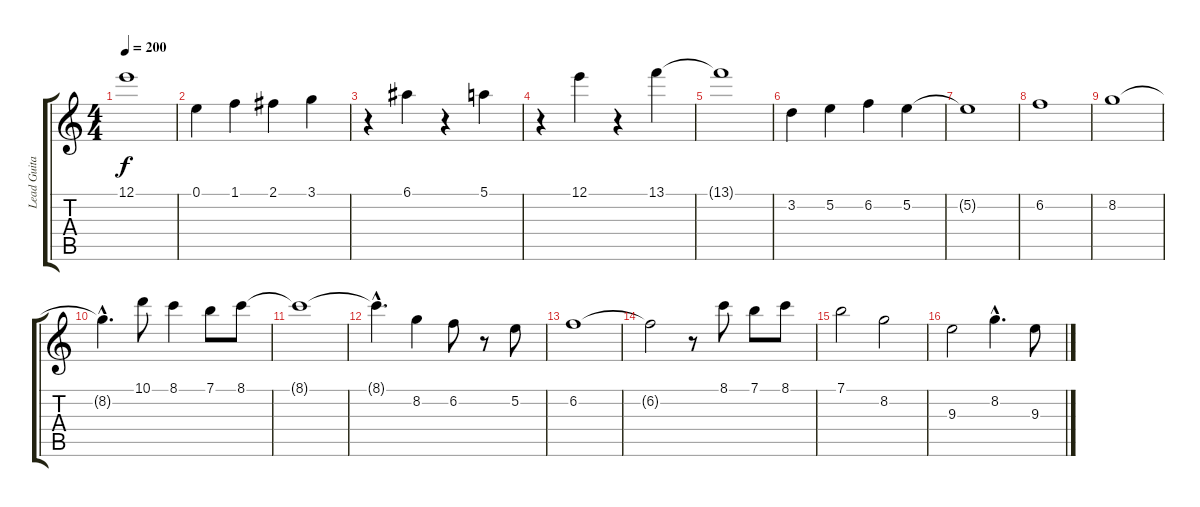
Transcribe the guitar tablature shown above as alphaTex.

\track ("Lead Guitar" "Lead Guita") {instrument overdrivenguitar}
\staff {score tabs}
\tuning (E4 B3 G3 D3 A2 E2) {hide}
\ts (4 4)
\tempo 200
\clef g2
\ks c
12.1{t}.1{dy f} |
0.1.4 1.1.4 2.1.4 3.1.4 |
r.4 6.1.4 r.4 5.1.4 |
r.4 12.1.4 r.4 13.1.4 |
13.1{t}.1 |
3.2.4 5.2.4 6.2.4 5.2.4 |
5.2{t}.1 |
6.2.1 |
8.2.1 |
8.2{hac t}.4{d} 10.1.8 8.1.4 7.1.8 8.1.8 |
8.1{t}.1 |
8.1{hac t}.4{d} 8.2.4 6.2.8 r.8 5.2.8 |
6.2.1 |
6.2{t}.2 r.8 8.1.8 7.1.8 8.1.8 |
7.1.2 8.2.2 |
9.3.2 8.2{hac}.4{d} 9.3.8
